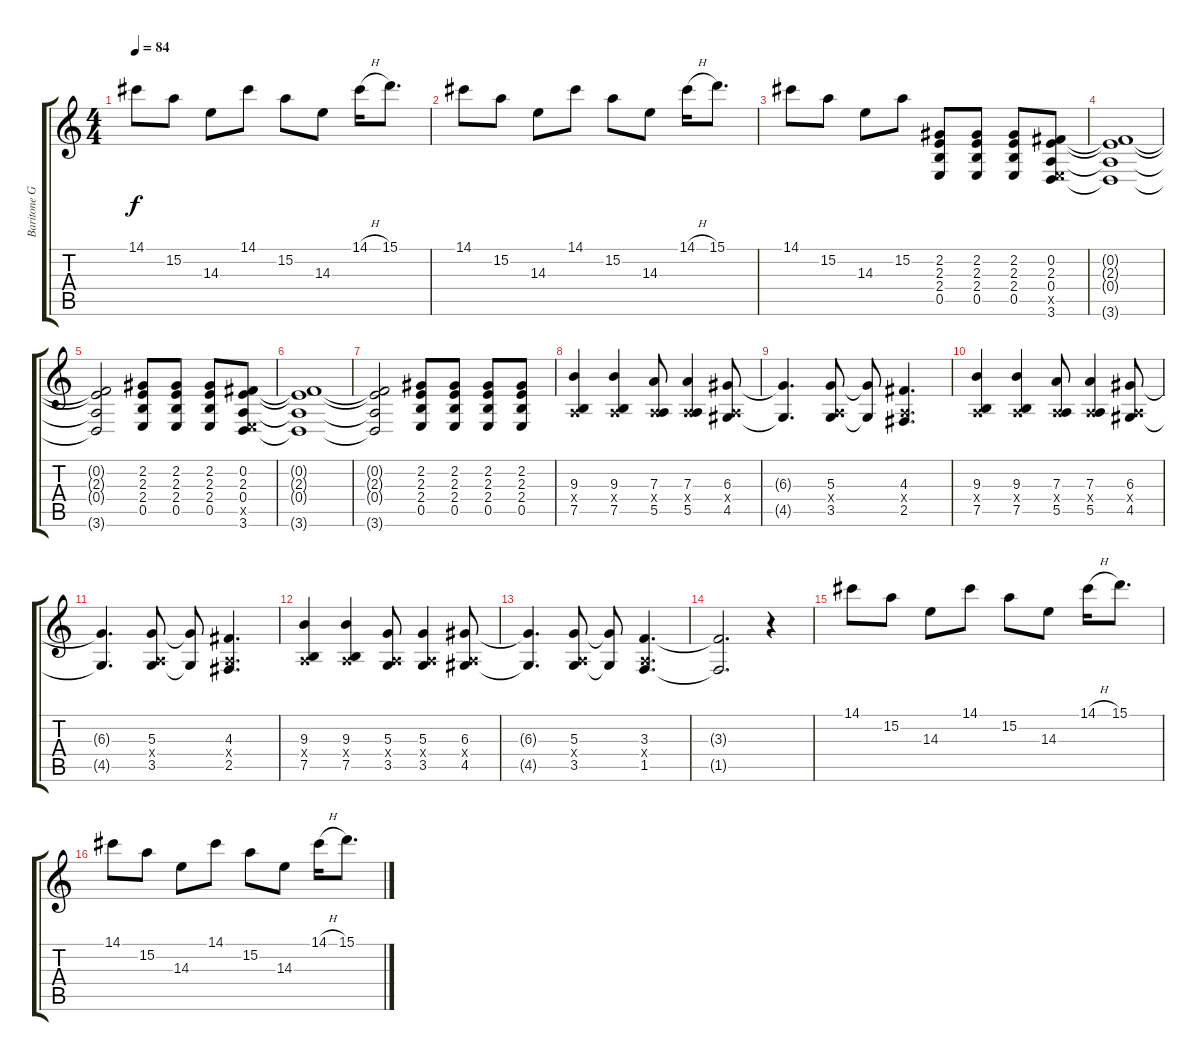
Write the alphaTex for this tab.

\track ("Baritone Gtr. 1" "Baritone G") {instrument electricguitarclean}
\staff {score tabs}
\tuning (B3 Gb3 D3 A2 E2 B1) {hide}
\ts (4 4)
\tempo 84
\clef g2
\ks c
14.1.8{dy f} 15.2.8 14.3.8 14.1.8 15.2.8 14.3.8 14.1{h}.16 15.1.8{d} |
14.1.8 15.2.8 14.3.8 14.1.8 15.2.8 14.3.8 14.1{h}.16 15.1.8{d} |
14.1.8 15.2.8 14.3.8 15.2.8 (2.2 2.3 2.4 0.5).8 (2.2 2.3 2.4 0.5).8 (2.2 2.3 2.4 0.5).8 (0.2 2.3 0.4 0.5{x} 3.6).8 |
(0.2{t} 2.3{t} 0.4{t} 3.6{t}).1 |
(0.2{t} 2.3{t} 0.4{t} 3.6{t}).2 (2.2 2.3 2.4 0.5).8 (2.2 2.3 2.4 0.5).8 (2.2 2.3 2.4 0.5).8 (0.2 2.3 0.4 0.5{x} 3.6).8 |
(0.2{t} 2.3{t} 0.4{t} 3.6{t}).1 |
(0.2{t} 2.3{t} 0.4{t} 3.6{t}).2 (2.2 2.3 2.4 0.5).8 (2.2 2.3 2.4 0.5).8 (2.2 2.3 2.4 0.5).8 (2.2 2.3 2.4 0.5).8 |
(9.3 0.4{x} 7.5).4 (9.3 0.4{x} 7.5).4 (7.3 0.4{x} 5.5).8 (7.3 0.4{x} 5.5).4 (6.3 0.4{x} 4.5).8 |
(6.3{t} 4.5{t}).4{d} (5.3 0.4{x} 3.5).8 (5.3{t} 3.5{t}).8 (4.3 0.4{x} 2.5).4{d} |
(9.3 0.4{x} 7.5).4 (9.3 0.4{x} 7.5).4 (7.3 0.4{x} 5.5).8 (7.3 0.4{x} 5.5).4 (6.3 0.4{x} 4.5).8 |
(6.3{t} 4.5{t}).4{d} (5.3 0.4{x} 3.5).8 (5.3{t} 3.5{t}).8 (4.3 0.4{x} 2.5).4{d} |
(9.3 0.4{x} 7.5).4 (9.3 0.4{x} 7.5).4 (5.3 0.4{x} 3.5).8 (5.3 0.4{x} 3.5).4 (6.3 0.4{x} 4.5).8 |
(6.3{t} 4.5{t}).4{d} (5.3 0.4{x} 3.5).8 (5.3{t} 3.5{t}).8 (3.3 0.4{x} 1.5).4{d} |
(3.3{t} 1.5{t}).2{d} r.4 |
14.1.8 15.2.8 14.3.8 14.1.8 15.2.8 14.3.8 14.1{h}.16 15.1.8{d} |
14.1.8 15.2.8 14.3.8 14.1.8 15.2.8 14.3.8 14.1{h}.16 15.1.8{d}
